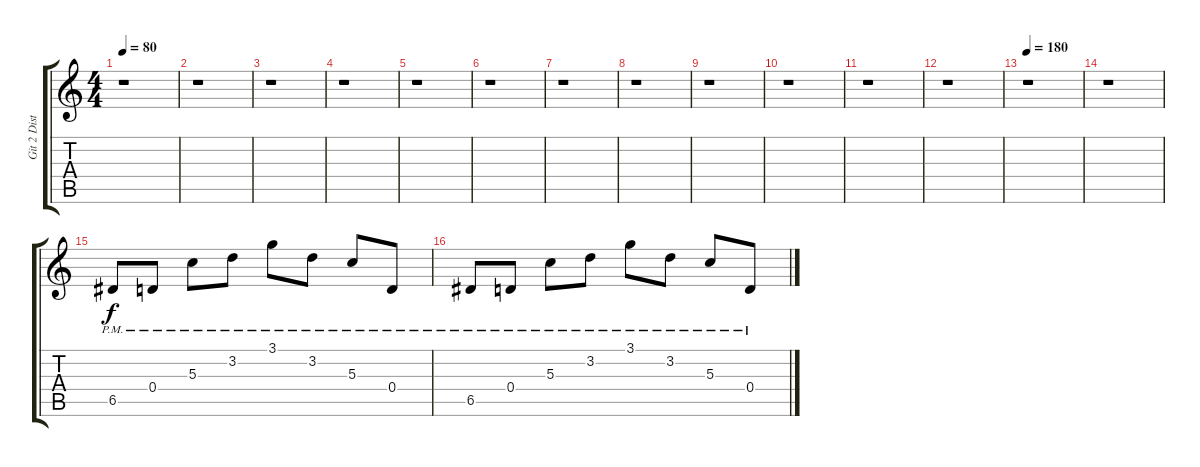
\track ("Git 2 Dist" "Git 2 Dist") {instrument distortionguitar}
\staff {score tabs}
\tuning (E4 B3 G3 D3 A2 E2) {hide}
\ts (4 4)
\tempo 80
\clef g2
\ks c
r.1{dy f} |
r.1 |
r.1 |
r.1 |
r.1 |
r.1 |
r.1 |
r.1 |
r.1 |
r.1 |
r.1 |
r.1 |
\tempo 180
r.1 |
r.1 |
6.5{pm}.8 0.4{pm}.8 5.3{pm}.8 3.2{pm}.8 3.1{pm}.8 3.2{pm}.8 5.3{pm}.8 0.4{pm}.8 |
6.5{pm}.8 0.4{pm}.8 5.3{pm}.8 3.2{pm}.8 3.1{pm}.8 3.2{pm}.8 5.3{pm}.8 0.4{pm}.8
